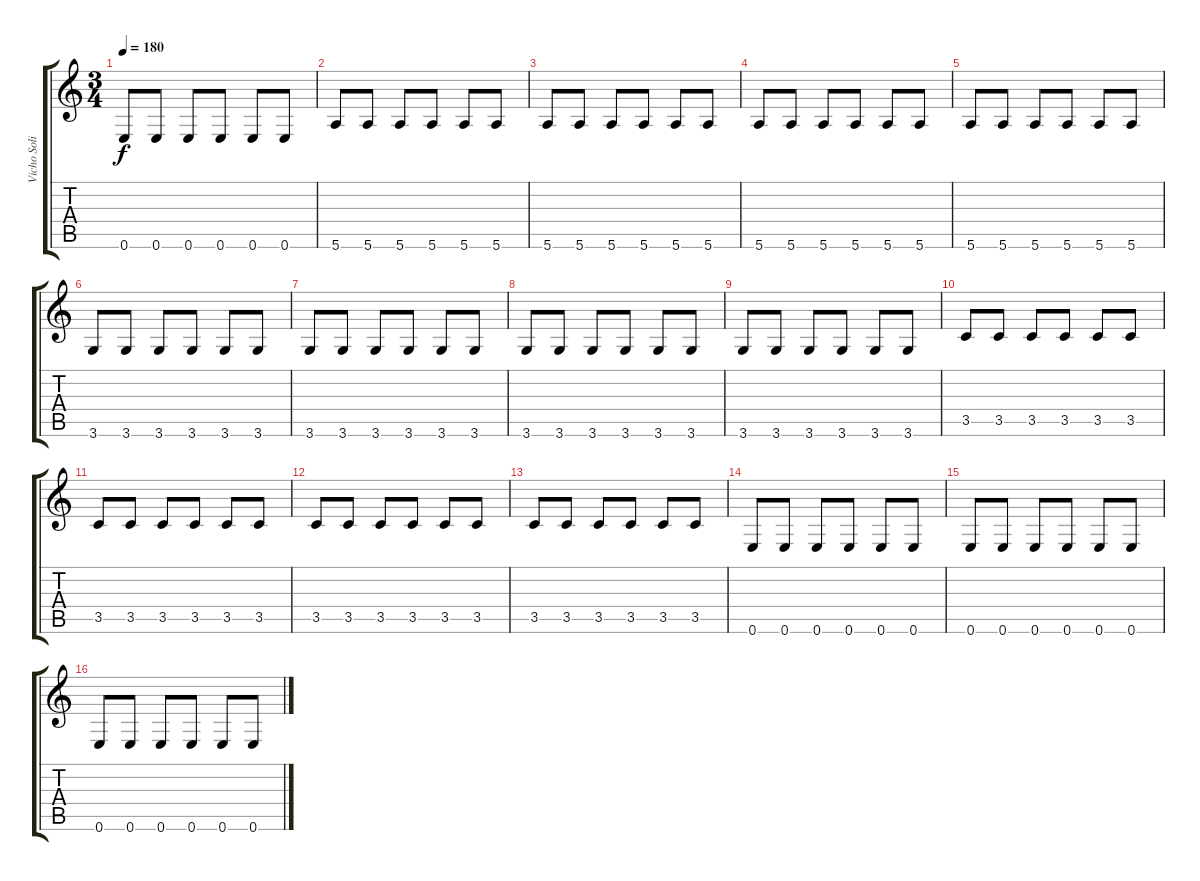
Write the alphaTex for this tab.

\track ("Vicho Solis" "Vicho Soli") {instrument distortionguitar}
\staff {score tabs}
\tuning (E4 B3 G3 D3 A2 E2) {hide}
\ts (3 4)
\tempo 180
\clef g2
\ks c
0.6.8{dy f} 0.6.8 0.6.8 0.6.8 0.6.8 0.6.8 |
5.6.8 5.6.8 5.6.8 5.6.8 5.6.8 5.6.8 |
5.6.8 5.6.8 5.6.8 5.6.8 5.6.8 5.6.8 |
5.6.8 5.6.8 5.6.8 5.6.8 5.6.8 5.6.8 |
5.6.8 5.6.8 5.6.8 5.6.8 5.6.8 5.6.8 |
3.6.8 3.6.8 3.6.8 3.6.8 3.6.8 3.6.8 |
3.6.8 3.6.8 3.6.8 3.6.8 3.6.8 3.6.8 |
3.6.8 3.6.8 3.6.8 3.6.8 3.6.8 3.6.8 |
3.6.8 3.6.8 3.6.8 3.6.8 3.6.8 3.6.8 |
3.5.8 3.5.8 3.5.8 3.5.8 3.5.8 3.5.8 |
3.5.8 3.5.8 3.5.8 3.5.8 3.5.8 3.5.8 |
3.5.8 3.5.8 3.5.8 3.5.8 3.5.8 3.5.8 |
3.5.8 3.5.8 3.5.8 3.5.8 3.5.8 3.5.8 |
0.6.8 0.6.8 0.6.8 0.6.8 0.6.8 0.6.8 |
0.6.8 0.6.8 0.6.8 0.6.8 0.6.8 0.6.8 |
0.6.8 0.6.8 0.6.8 0.6.8 0.6.8 0.6.8
